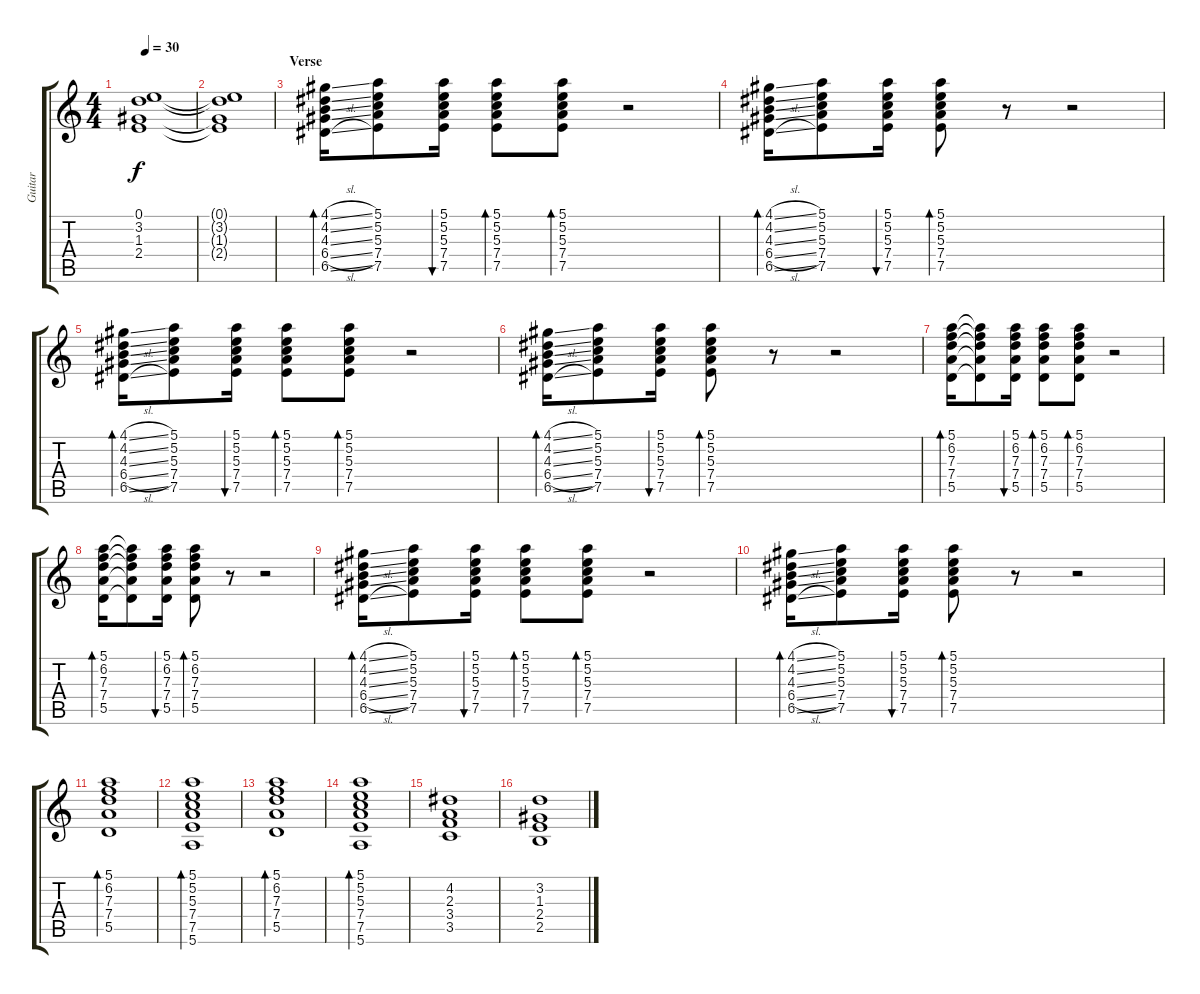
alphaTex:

\track ("Guitar" "Guitar") {instrument electricguitarclean}
\staff {score tabs}
\tuning (E4 B3 G3 D3 A2 E2) {hide}
\ts (4 4)
\tempo 30
\clef g2
\ks c
(0.1 3.2 1.3 2.4).1{dy f} |
(0.1{t} 3.2{t} 1.3{t} 2.4{t}).1 |
\section ("" "Verse")
(4.1{sl} 4.2{sl} 4.3{sl} 6.4{sl} 6.5{sl}).16{bd 60} (5.1 5.2 5.3 7.4 7.5).8 (5.1 5.2 5.3 7.4 7.5).16{bu 120} (5.1 5.2 5.3 7.4 7.5).8{bd 30} (5.1 5.2 5.3 7.4 7.5).8{bd 30} r.2 |
(4.1{sl} 4.2{sl} 4.3{sl} 6.4{sl} 6.5{sl}).16{bd 30} (5.1 5.2 5.3 7.4 7.5).8 (5.1 5.2 5.3 7.4 7.5).16{bu 120} (5.1 5.2 5.3 7.4 7.5).8{bd 30} r.8 r.2 |
(4.1{sl} 4.2{sl} 4.3{sl} 6.4{sl} 6.5{sl}).16{bd 60} (5.1 5.2 5.3 7.4 7.5).8 (5.1 5.2 5.3 7.4 7.5).16{bu 120} (5.1 5.2 5.3 7.4 7.5).8{bd 30} (5.1 5.2 5.3 7.4 7.5).8{bd 30} r.2 |
(4.1{sl} 4.2{sl} 4.3{sl} 6.4{sl} 6.5{sl}).16{bd 30} (5.1 5.2 5.3 7.4 7.5).8 (5.1 5.2 5.3 7.4 7.5).16{bu 120} (5.1 5.2 5.3 7.4 7.5).8{bd 30} r.8 r.2 |
(5.1 6.2 7.3 7.4 5.5).16{bd 60} (5.1{t} 6.2{t} 7.3{t} 7.4{t} 5.5{t}).8 (5.1 6.2 7.3 7.4 5.5).16{bu 120} (5.1 6.2 7.3 7.4 5.5).8{bd 30} (5.1 6.2 7.3 7.4 5.5).8{bd 30} r.2 |
(5.1 6.2 7.3 7.4 5.5).16{bd 60} (5.1{t} 6.2{t} 7.3{t} 7.4{t} 5.5{t}).8 (5.1 6.2 7.3 7.4 5.5).16{bu 120} (5.1 6.2 7.3 7.4 5.5).8{bd 30} r.8 r.2 |
(4.1{sl} 4.2{sl} 4.3{sl} 6.4{sl} 6.5{sl}).16{bd 60} (5.1 5.2 5.3 7.4 7.5).8 (5.1 5.2 5.3 7.4 7.5).16{bu 120} (5.1 5.2 5.3 7.4 7.5).8{bd 30} (5.1 5.2 5.3 7.4 7.5).8{bd 30} r.2 |
(4.1{sl} 4.2{sl} 4.3{sl} 6.4{sl} 6.5{sl}).16{bd 30} (5.1 5.2 5.3 7.4 7.5).8 (5.1 5.2 5.3 7.4 7.5).16{bu 120} (5.1 5.2 5.3 7.4 7.5).8{bd 30} r.8 r.2 |
(5.1 6.2 7.3 7.4 5.5).1{bd 120} |
(5.1 5.2 5.3 7.4 7.5 5.6).1{bd 120} |
(5.1 6.2 7.3 7.4 5.5).1{bd 120} |
(5.1 5.2 5.3 7.4 7.5 5.6).1{bd 120} |
(4.2 2.3 3.4 3.5).1 |
(3.2 1.3 2.4 2.5).1
